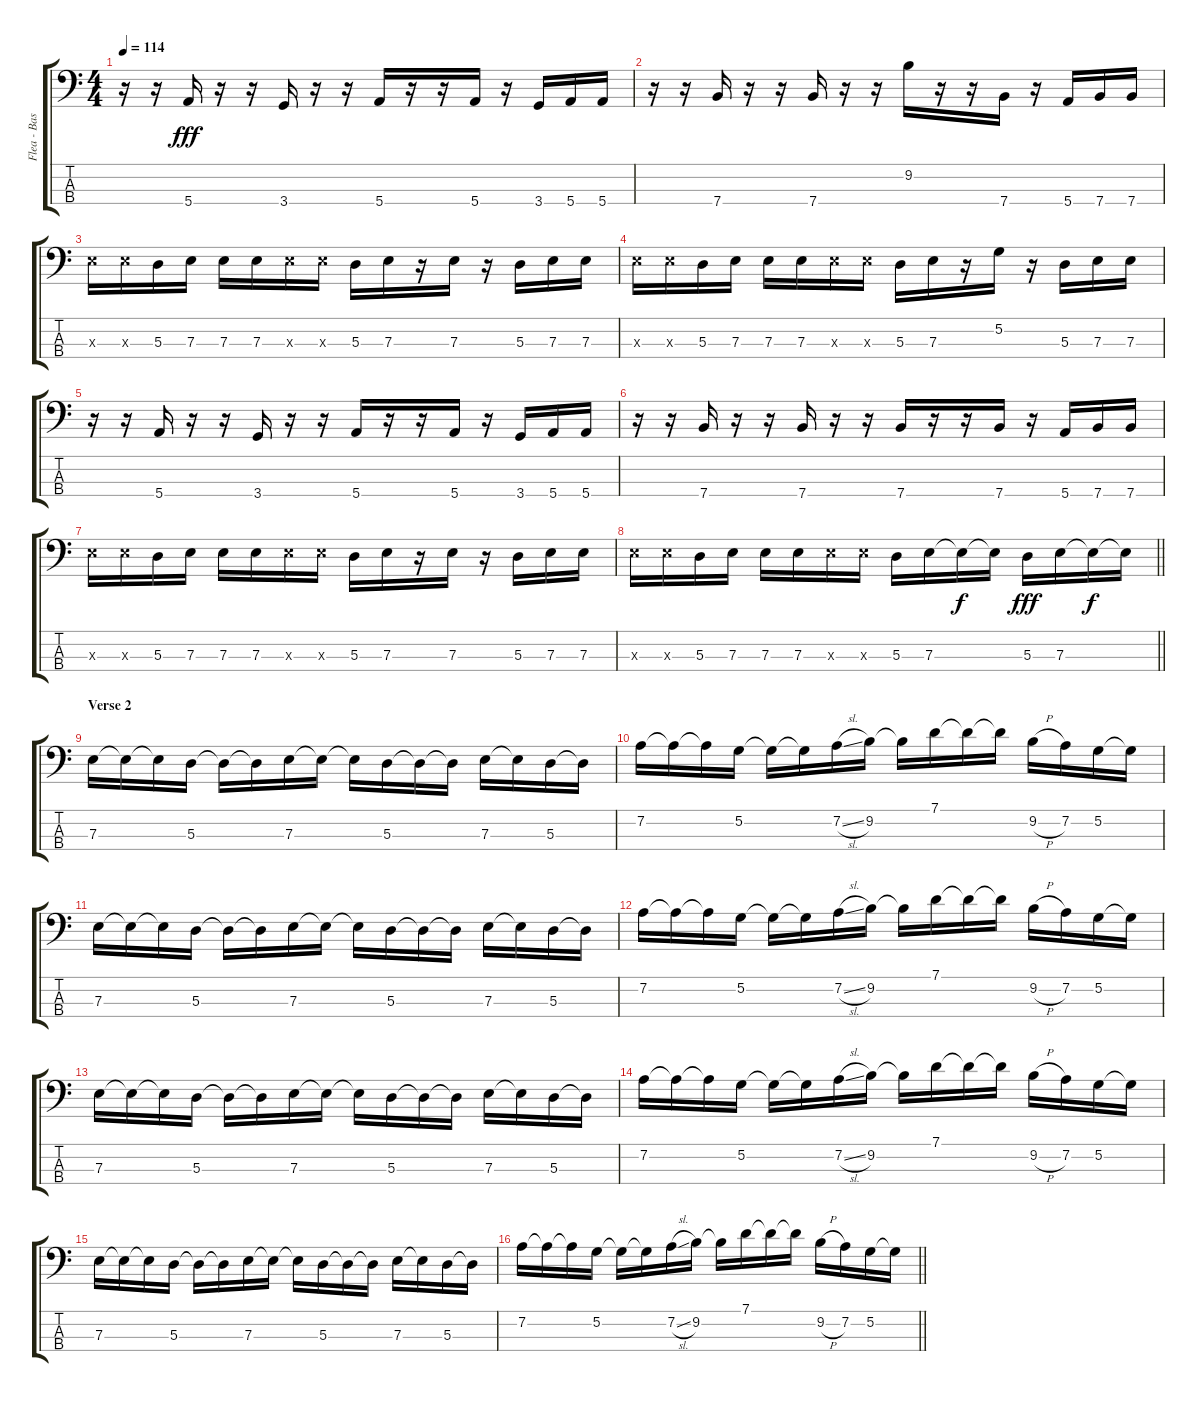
\track ("Flea - Bass" "Flea - Bas") {instrument electricbassfinger}
\staff {score tabs}
\tuning (G2 D2 A1 E1) {hide}
\ts (4 4)
\tempo 114
\clef f4
\ks c
r.16{dy fff} r.16 5.4.16 r.16 r.16 3.4.16 r.16 r.16 5.4.16 r.16 r.16 5.4.16 r.16 3.4.16 5.4.16 5.4.16 |
r.16 r.16 7.4.16 r.16 r.16 7.4.16 r.16 r.16 9.2.16 r.16 r.16 7.4.16 r.16 5.4.16 7.4.16 7.4.16 |
7.3{x}.16 7.3{x}.16 5.3.16 7.3.16 7.3.16 7.3.16 7.3{x}.16 7.3{x}.16 5.3.16 7.3.16 r.16 7.3.16 r.16 5.3.16 7.3.16 7.3.16 |
7.3{x}.16 7.3{x}.16 5.3.16 7.3.16 7.3.16 7.3.16 7.3{x}.16 7.3{x}.16 5.3.16 7.3.16 r.16 5.2.16 r.16 5.3.16 7.3.16 7.3.16 |
r.16 r.16 5.4.16 r.16 r.16 3.4.16 r.16 r.16 5.4.16 r.16 r.16 5.4.16 r.16 3.4.16 5.4.16 5.4.16 |
r.16 r.16 7.4.16 r.16 r.16 7.4.16 r.16 r.16 7.4.16 r.16 r.16 7.4.16 r.16 5.4.16 7.4.16 7.4.16 |
7.3{x}.16 7.3{x}.16 5.3.16 7.3.16 7.3.16 7.3.16 7.3{x}.16 7.3{x}.16 5.3.16 7.3.16 r.16 7.3.16 r.16 5.3.16 7.3.16 7.3.16 |
\barLineRight lightlight
7.3{x}.16 7.3{x}.16 5.3.16 7.3.16 7.3.16 7.3.16 7.3{x}.16 7.3{x}.16 5.3.16 7.3.16 7.3{t}.16{dy f} 7.3{t}.16 5.3.16{dy fff} 7.3.16 7.3{t}.16{dy f} 7.3{t}.16 |
\section ("" "Verse 2")
7.3.16 7.3{t}.16 7.3{t}.16 5.3.16 5.3{t}.16 5.3{t}.16 7.3.16 7.3{t}.16 7.3{t}.16 5.3.16 5.3{t}.16 5.3{t}.16 7.3.16 7.3{t}.16 5.3.16 5.3{t}.16 |
7.2.16 7.2{t}.16 7.2{t}.16 5.2.16 5.2{t}.16 5.2{t}.16 7.2{sl}.16 9.2.16 9.2{t}.16 7.1.16 7.1{t}.16 7.1{t}.16 9.2{h}.16 7.2.16 5.2.16 5.2{t}.16 |
7.3.16 7.3{t}.16 7.3{t}.16 5.3.16 5.3{t}.16 5.3{t}.16 7.3.16 7.3{t}.16 7.3{t}.16 5.3.16 5.3{t}.16 5.3{t}.16 7.3.16 7.3{t}.16 5.3.16 5.3{t}.16 |
7.2.16 7.2{t}.16 7.2{t}.16 5.2.16 5.2{t}.16 5.2{t}.16 7.2{sl}.16 9.2.16 9.2{t}.16 7.1.16 7.1{t}.16 7.1{t}.16 9.2{h}.16 7.2.16 5.2.16 5.2{t}.16 |
7.3.16 7.3{t}.16 7.3{t}.16 5.3.16 5.3{t}.16 5.3{t}.16 7.3.16 7.3{t}.16 7.3{t}.16 5.3.16 5.3{t}.16 5.3{t}.16 7.3.16 7.3{t}.16 5.3.16 5.3{t}.16 |
7.2.16 7.2{t}.16 7.2{t}.16 5.2.16 5.2{t}.16 5.2{t}.16 7.2{sl}.16 9.2.16 9.2{t}.16 7.1.16 7.1{t}.16 7.1{t}.16 9.2{h}.16 7.2.16 5.2.16 5.2{t}.16 |
7.3.16 7.3{t}.16 7.3{t}.16 5.3.16 5.3{t}.16 5.3{t}.16 7.3.16 7.3{t}.16 7.3{t}.16 5.3.16 5.3{t}.16 5.3{t}.16 7.3.16 7.3{t}.16 5.3.16 5.3{t}.16 |
\barLineRight lightlight
7.2.16 7.2{t}.16 7.2{t}.16 5.2.16 5.2{t}.16 5.2{t}.16 7.2{sl}.16 9.2.16 9.2{t}.16 7.1.16 7.1{t}.16 7.1{t}.16 9.2{h}.16 7.2.16 5.2.16 5.2{t}.16
